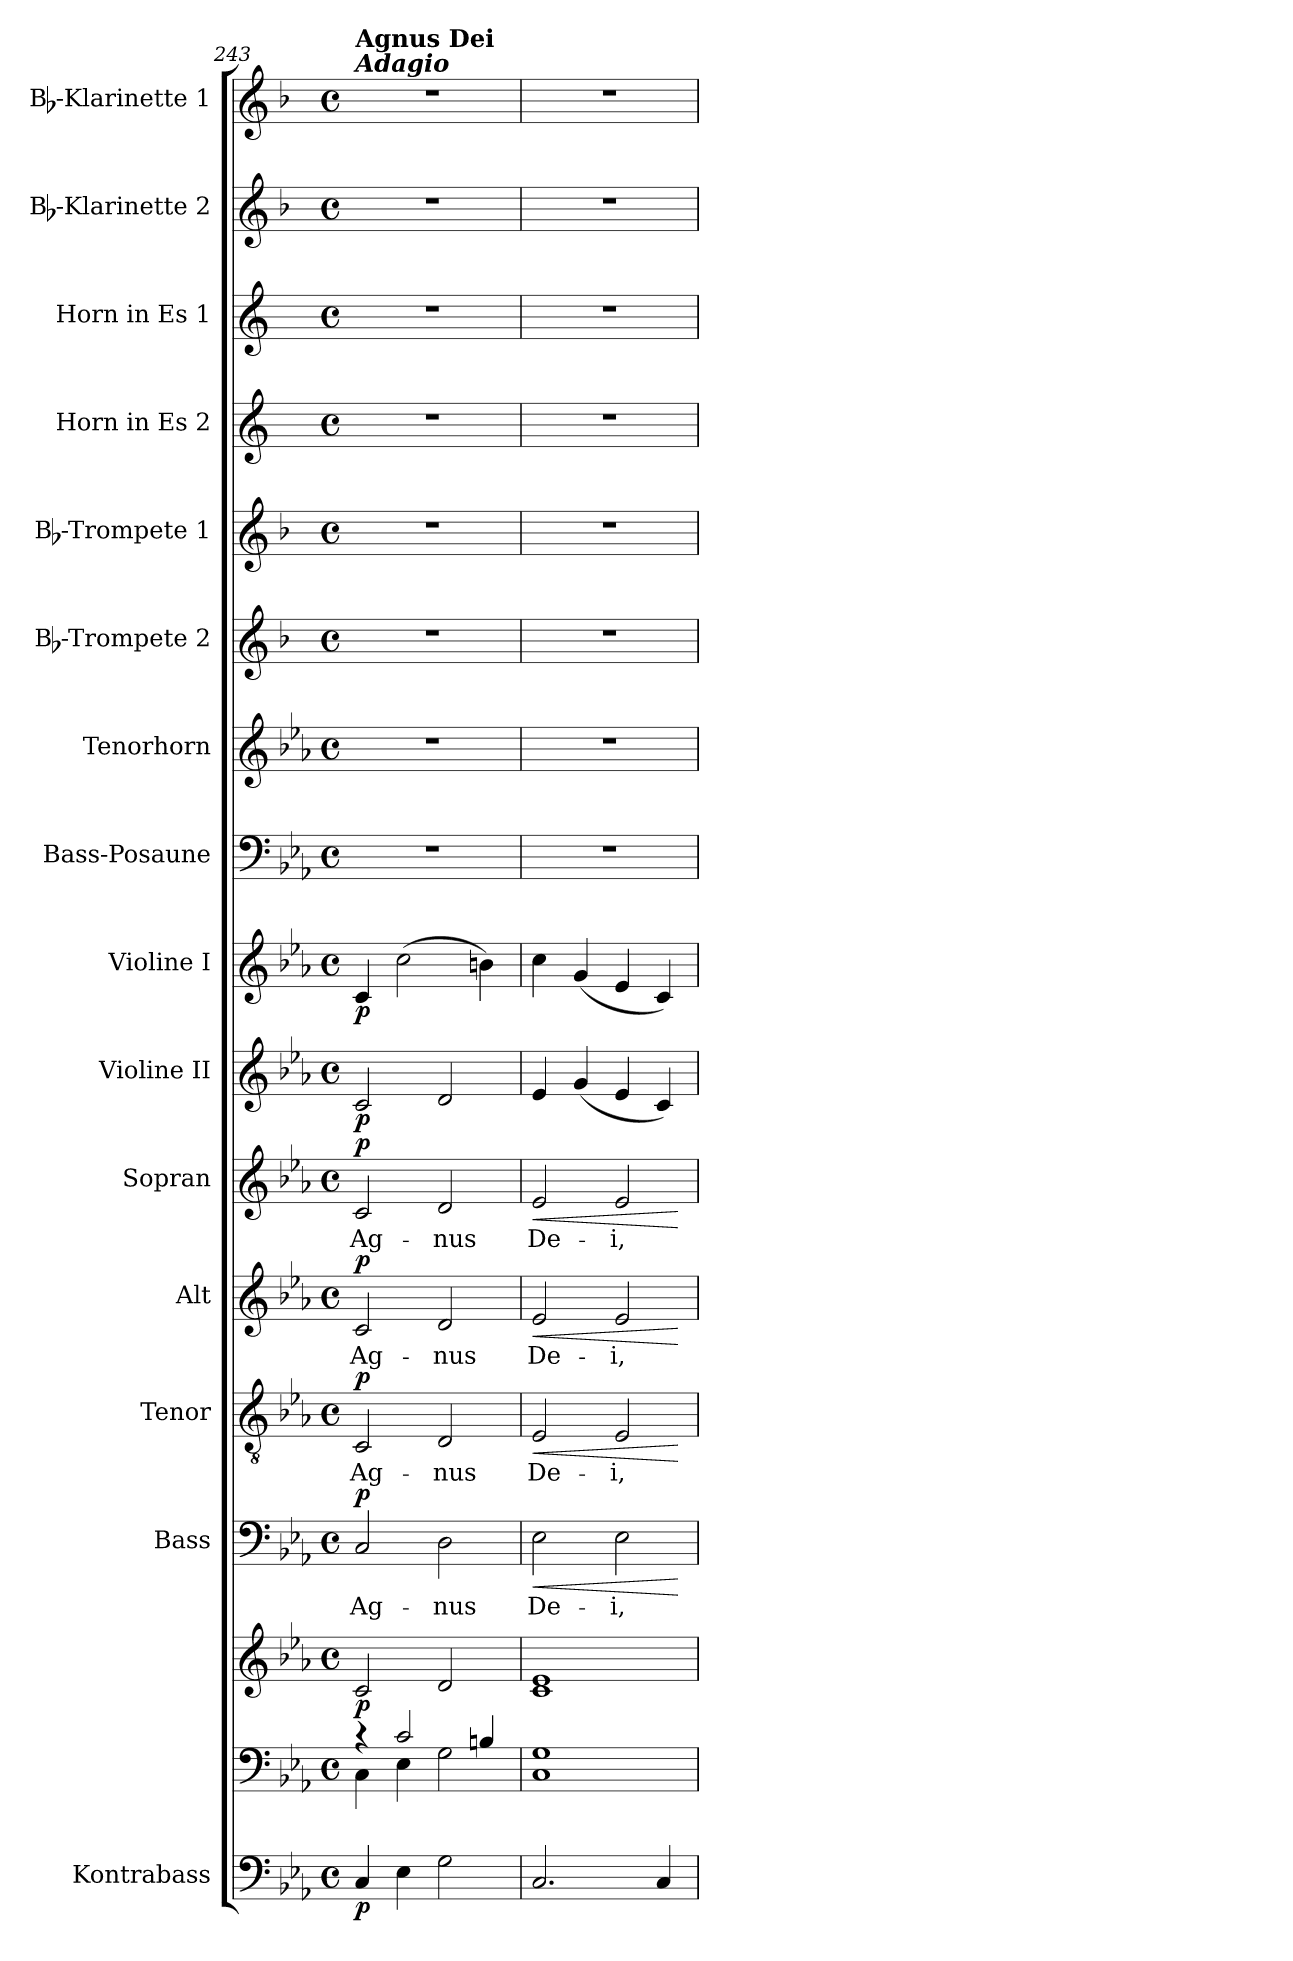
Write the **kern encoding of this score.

**kern	**dynam	**kern	**kern	**dynam	**kern	**text	**dynam	**kern	**text	**dynam	**kern	**text	**dynam	**kern	**text	**dynam	**kern	**dynam	**kern	**dynam	**kern	**kern	**kern	**kern	**kern	**kern	**kern	**kern
*part16	*part16	*part15	*part15	*part15	*part14	*part14	*part14	*part13	*part13	*part13	*part12	*part12	*part12	*part11	*part11	*part11	*part10	*part10	*part9	*part9	*part8	*part7	*part6	*part5	*part4	*part3	*part2	*part1
*staff17	*staff17	*staff16	*staff15	*staff15/16	*staff14	*staff14	*staff14	*staff13	*staff13	*staff13	*staff12	*staff12	*staff12	*staff11	*staff11	*staff11	*staff10	*staff10	*staff9	*staff9	*staff8	*staff7	*staff6	*staff5	*staff4	*staff3	*staff2	*staff1
*I"Kontrabass	*	*	*	*	*I"Bass	*	*	*I"Tenor	*	*	*I"Alt	*	*	*I"Sopran	*	*	*I"Violine II	*	*I"Violine I	*	*I"Bass-Posaune	*I"Tenorhorn	*I"Bb-Trompete 2	*I"Bb-Trompete 1	*I"Horn in Es 2	*I"Horn in Es 1	*I"Bb-Klarinette 2	*I"Bb-Klarinette 1
*I'Kb.	*	*	*	*	*I'B.	*	*	*I'T.	*	*	*I'A.	*	*	*I'S.	*	*	*I'Vl. II	*	*I'Vl. I	*	*I'B. Pos.	*I'T. Hrn.	*I'Bb Trp. 2	*I'Bb Trp. 1	*	*	*I'Bb Kl. 2	*I'Bb Kl. 1
!!LO:PB:g=z
*clefF4	*	*clefF4	*clefG2	*	*clefF4	*	*	*clefGv2	*	*	*clefG2	*	*	*clefG2	*	*	*clefG2	*	*clefG2	*	*clefF4	*clefG2	*clefG2	*clefG2	*clefG2	*clefG2	*clefG2	*clefG2
*ITrd7c12	*	*	*	*	*	*	*	*	*	*	*	*	*	*	*	*	*	*	*	*	*	*ITrd8c14	*ITrd1c2	*ITrd1c2	*ITrd5c9	*ITrd5c9	*ITrd1c2	*ITrd1c2
*k[b-e-a-]	*	*k[b-e-a-]	*k[b-e-a-]	*	*k[b-e-a-]	*	*	*k[b-e-a-]	*	*	*k[b-e-a-]	*	*	*k[b-e-a-]	*	*	*k[b-e-a-]	*	*k[b-e-a-]	*	*k[b-e-a-]	*k[b-e-a-]	*k[b-e-a-]	*k[b-e-a-]	*k[b-e-a-]	*k[b-e-a-]	*k[b-e-a-]	*k[b-e-a-]
*E-:	*	*E-:	*E-:	*	*E-:	*	*	*E-:	*	*	*E-:	*	*	*E-:	*	*	*E-:	*	*E-:	*	*E-:	*E-:	*E-:	*E-:	*E-:	*E-:	*E-:	*E-:
*M4/4	*	*M4/4	*M4/4	*	*M4/4	*	*	*M4/4	*	*	*M4/4	*	*	*M4/4	*	*	*M4/4	*	*M4/4	*	*M4/4	*M4/4	*M4/4	*M4/4	*M4/4	*M4/4	*M4/4	*M4/4
*met(c)	*	*met(c)	*met(c)	*	*met(c)	*	*	*met(c)	*	*	*met(c)	*	*	*met(c)	*	*	*met(c)	*	*met(c)	*	*met(c)	*met(c)	*met(c)	*met(c)	*met(c)	*met(c)	*met(c)	*met(c)
=243	=243	=243	=243	=243	=243	=243	=243	=243	=243	=243	=243	=243	=243	=243	=243	=243	=243	=243	=243	=243	=243	=243	=243	=243	=243	=243	=243	=243
*	*	*^	*	*	*	*	*	*	*	*	*	*	*	*	*	*	*	*	*	*	*	*	*	*	*	*	*	*
!	!	!	!	!	!	!	!	!	!	!	!	!	!	!	!	!	!	!	!	!	!	!	!	!	!	!	!	!	!LO:TX:a:Bi:t=Adagio
!	!	!	!	!	!	!	!	!	!	!	!	!	!	!	!	!	!	!	!	!	!	!	!	!	!	!	!	!	!LO:TX:a:B:t=Agnus Dei
!	!LO:DY:b	!	!	!	!LO:DY:b	!	!LO:LY:b	!LO:DY:a	!	!LO:LY:b	!LO:DY:a	!	!LO:LY:b	!LO:DY:a	!	!LO:LY:b	!LO:DY:a	!	!LO:DY:b	!	!LO:DY:b	!	!	!	!	!	!	!	!
4CC/	p	4rc	4C\	2c/	p	2C/	Ag-	p	2C/	Ag-	p	2c/	Ag-	p	2c/	Ag-	p	2c/	p	4c/	p	1r	1r	1r	1r	1r	1r	1r	1r
4EE-\	.	2c/	4E-\	.	.	.	.	.	.	.	.	.	.	.	.	.	.	.	.	(>2cc\	.	.	.	.	.	.	.	.	.
!	!	!	!	!	!	!	!LO:LY:b	!	!	!LO:LY:b	!	!	!LO:LY:b	!	!	!LO:LY:b	!	!	!	!	!	!	!	!	!	!	!	!	!
2GG\	.	.	2G\	2d/	.	2D\	-nus	.	2D/	-nus	.	2d/	-nus	.	2d/	-nus	.	2d/	.	.	.	.	.	.	.	.	.	.	.
.	.	4Bn/	.	.	.	.	.	.	.	.	.	.	.	.	.	.	.	.	.	4bn\)	.	.	.	.	.	.	.	.	.
=244	=244	=244	=244	=244	=244	=244	=244	=244	=244	=244	=244	=244	=244	=244	=244	=244	=244	=244	=244	=244	=244	=244	=244	=244	=244	=244	=244	=244	=244
*	*	*	*	*^	*	*	*	*	*	*	*	*	*	*	*	*	*	*	*	*	*	*	*	*	*	*	*	*	*
!	!	!	!	!	!	!	!	!LO:LY:b	!LO:HP:b	!	!LO:LY:b	!LO:HP:b	!	!LO:LY:b	!LO:HP:b	!	!LO:LY:b	!LO:HP:b	!	!	!	!	!	!	!	!	!	!	!	!
2.CC/	.	1G	1C	1e-	1c	.	2E-\	De-	<	2E-/	De-	<	2e-/	De-	<	2e-/	De-	<	4e-/	.	4cc\	.	1r	1r	1r	1r	1r	1r	1r	1r
.	.	.	.	.	.	.	.	.	.	.	.	.	.	.	.	.	.	.	(<4g/	.	(<4g/	.	.	.	.	.	.	.	.	.
!	!	!	!	!	!	!	!	!LO:LY:b	!	!	!LO:LY:b	!	!	!LO:LY:b	!	!	!LO:LY:b	!	!	!	!	!	!	!	!	!	!	!	!	!
.	.	.	.	.	.	.	2E-\	-i,	.	2E-/	-i,	.	2e-/	-i,	.	2e-/	-i,	.	4e-/	.	4e-/	.	.	.	.	.	.	.	.	.
4CC/	.	.	.	.	.	.	.	.	.	.	.	.	.	.	.	.	.	.	4c/)	.	4c/)	.	.	.	.	.	.	.	.	.
*	*	*v	*v	*	*	*	*	*	*	*	*	*	*	*	*	*	*	*	*	*	*	*	*	*	*	*	*	*	*	*
*	*	*	*v	*v	*	*	*	*	*	*	*	*	*	*	*	*	*	*	*	*	*	*	*	*	*	*	*	*	*
.	.	.	.	.	.	.	[	.	.	[	.	.	[	.	.	[	.	.	.	.	.	.	.	.	.	.	.	.
=	=	=	=	=	=	=	=	=	=	=	=	=	=	=	=	=	=	=	=	=	=	=	=	=	=	=	=	=
*-	*-	*-	*-	*-	*-	*-	*-	*-	*-	*-	*-	*-	*-	*-	*-	*-	*-	*-	*-	*-	*-	*-	*-	*-	*-	*-	*-	*-
